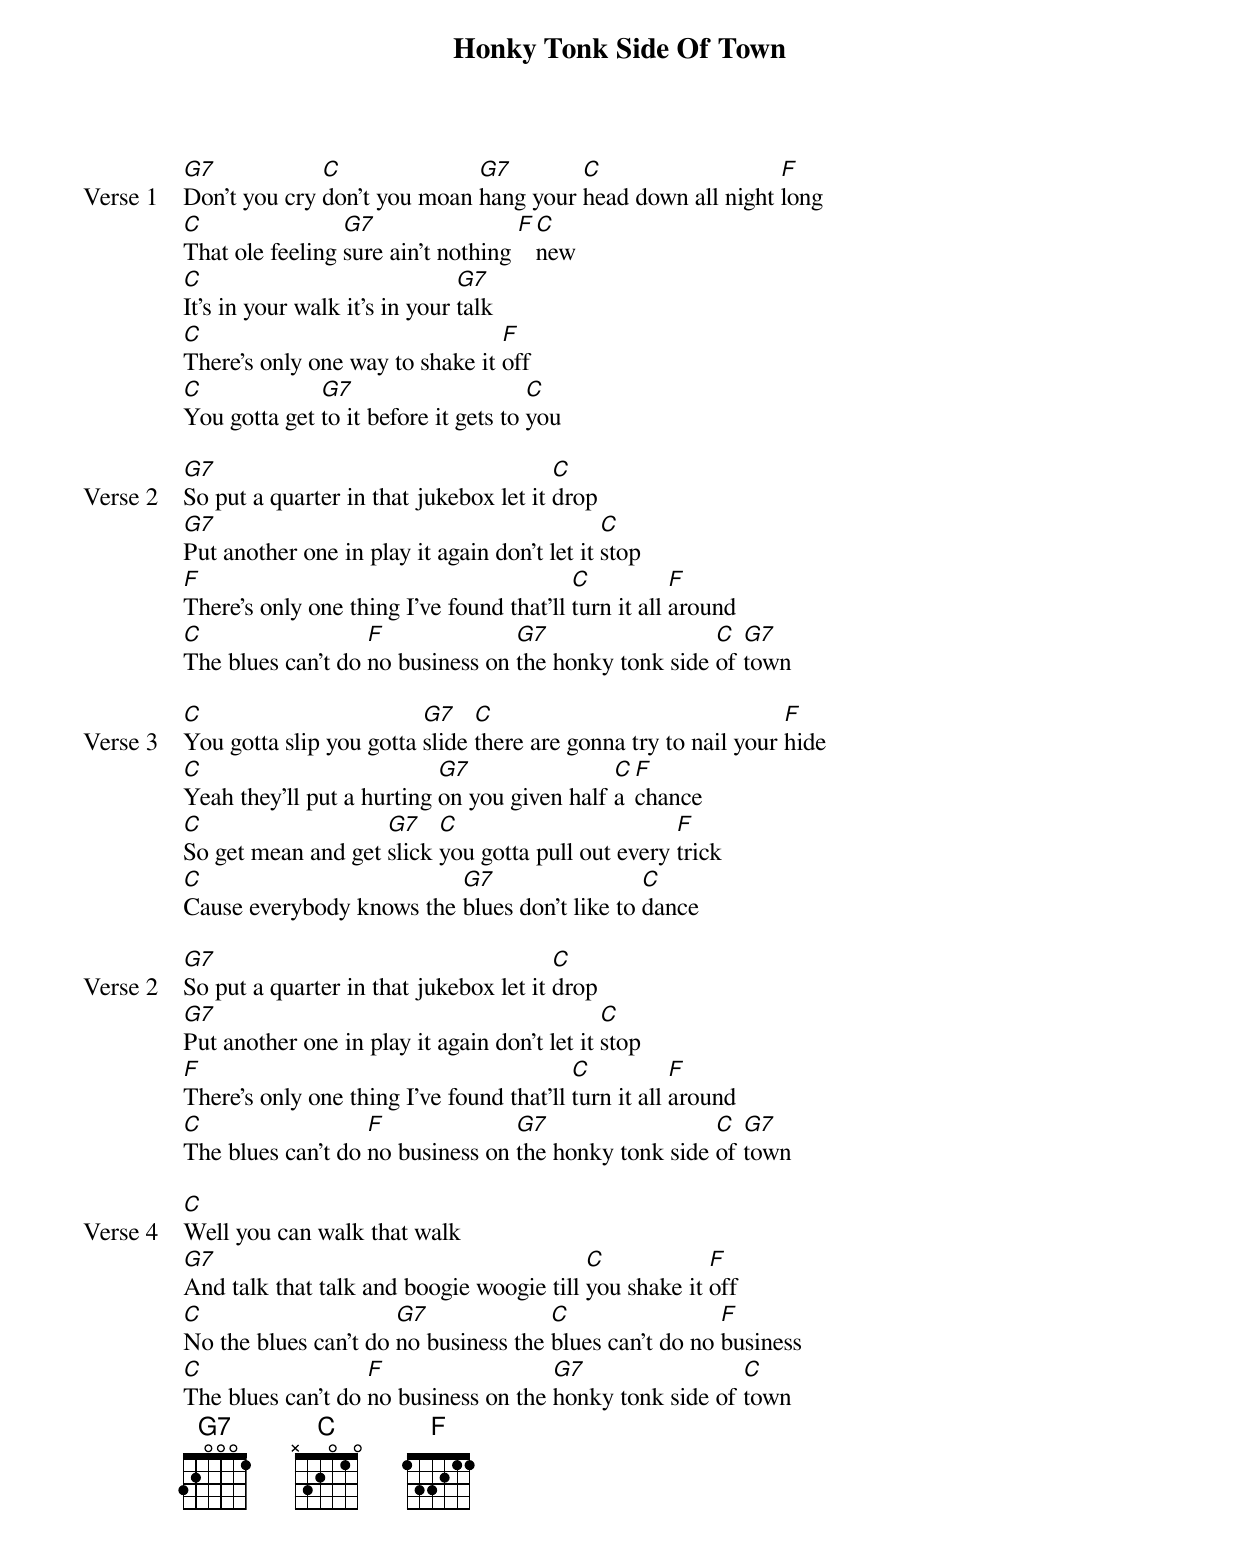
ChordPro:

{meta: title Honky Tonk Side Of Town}
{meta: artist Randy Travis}
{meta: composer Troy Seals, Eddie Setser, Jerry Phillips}
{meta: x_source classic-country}
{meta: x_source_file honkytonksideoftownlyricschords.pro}
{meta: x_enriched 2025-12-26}

{start_of_verse: Verse 1}
[G7]Don't you cry [C]don't you moan [G7]hang your [C]head down all night [F]long
[C]That ole feeling [G7]sure ain't nothing [F][C]new
[C]It's in your walk it's in your [G7]talk
[C]There's only one way to shake it [F]off
[C]You gotta get [G7]to it before it gets to [C]you
{end_of_verse}

{start_of_verse: Verse 2}
[G7]So put a quarter in that jukebox let it [C]drop
[G7]Put another one in play it again don't let it [C]stop
[F]There's only one thing I've found that'll [C]turn it all [F]around
[C]The blues can't do [F]no business on [G7]the honky tonk side [C]of [G7]town
{end_of_verse}

{start_of_verse: Verse 3}
[C]You gotta slip you gotta [G7]slide [C]there are gonna try to nail your [F]hide
[C]Yeah they'll put a hurting [G7]on you given half [C]a [F]chance
[C]So get mean and get [G7]slick [C]you gotta pull out every [F]trick
[C]Cause everybody knows the [G7]blues don't like to [C]dance
{end_of_verse}

{start_of_verse: Verse 2}
[G7]So put a quarter in that jukebox let it [C]drop
[G7]Put another one in play it again don't let it [C]stop
[F]There's only one thing I've found that'll [C]turn it all [F]around
[C]The blues can't do [F]no business on [G7]the honky tonk side [C]of [G7]town
{end_of_verse}

{start_of_verse: Verse 4}
[C]Well you can walk that walk
[G7]And talk that talk and boogie woogie till [C]you shake it [F]off
[C]No the blues can't do [G7]no business the [C]blues can't do no [F]business
[C]The blues can't do [F]no business on the [G7]honky tonk side of [C]town
{end_of_verse}
